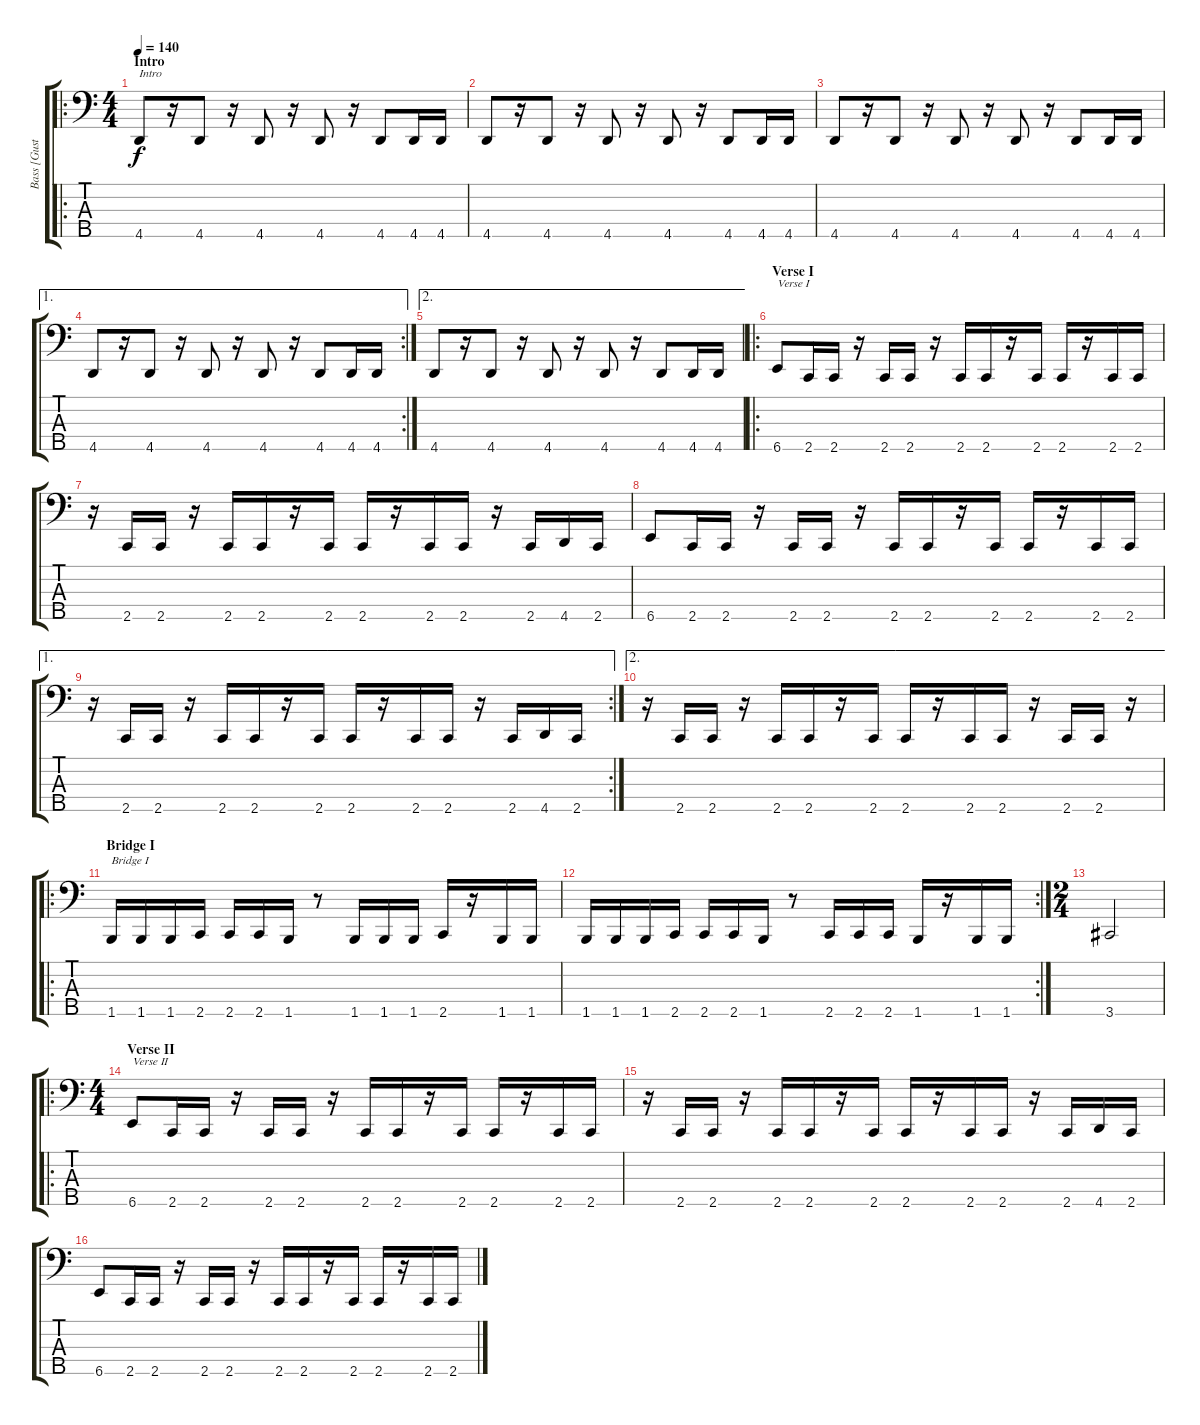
\track ("Bass [Gustaf Hielm]" "Bass [Gust") {instrument electricbasspick}
\staff {score tabs}
\tuning (Gb2 Db2 Ab1 Eb1 Bb0) {hide}
\ro
\ts (4 4)
\section ("" "Intro")
\tempo 140
\clef f4
\ks c
4.5.8{txt "Intro" dy f instrument electricbasspick} r.16 4.5.8 r.16 4.5.8 r.16 4.5.8 r.16 4.5.8 4.5.16 4.5.16 |
4.5.8 r.16 4.5.8 r.16 4.5.8 r.16 4.5.8 r.16 4.5.8 4.5.16 4.5.16 |
4.5.8 r.16 4.5.8 r.16 4.5.8 r.16 4.5.8 r.16 4.5.8 4.5.16 4.5.16 |
\ae 1
\rc 2
4.5.8 r.16 4.5.8 r.16 4.5.8 r.16 4.5.8 r.16 4.5.8 4.5.16 4.5.16 |
\ae 2
4.5.8 r.16 4.5.8 r.16 4.5.8 r.16 4.5.8 r.16 4.5.8 4.5.16 4.5.16 |
\ro
\section ("" "Verse I")
6.5.8{txt "Verse I"} 2.5.16 2.5.16 r.16 2.5.16 2.5.16 r.16 2.5.16 2.5.16 r.16 2.5.16 2.5.16 r.16 2.5.16 2.5.16 |
r.16 2.5.16 2.5.16 r.16 2.5.16 2.5.16 r.16 2.5.16 2.5.16 r.16 2.5.16 2.5.16 r.16 2.5.16 4.5.16 2.5.16 |
6.5.8 2.5.16 2.5.16 r.16 2.5.16 2.5.16 r.16 2.5.16 2.5.16 r.16 2.5.16 2.5.16 r.16 2.5.16 2.5.16 |
\ae 1
\rc 2
r.16 2.5.16 2.5.16 r.16 2.5.16 2.5.16 r.16 2.5.16 2.5.16 r.16 2.5.16 2.5.16 r.16 2.5.16 4.5.16 2.5.16 |
\ae 2
r.16 2.5.16 2.5.16 r.16 2.5.16 2.5.16 r.16 2.5.16 2.5.16 r.16 2.5.16 2.5.16 r.16 2.5.16 2.5.16 r.16 |
\ro
\section ("" "Bridge I")
1.5.16{txt "Bridge I"} 1.5.16 1.5.16 2.5.16 2.5.16 2.5.16 1.5.16 r.8 1.5.16 1.5.16 1.5.16 2.5.16 r.16 1.5.16 1.5.16 |
\rc 2
1.5.16 1.5.16 1.5.16 2.5.16 2.5.16 2.5.16 1.5.16 r.8 2.5.16 2.5.16 2.5.16 1.5.16 r.16 1.5.16 1.5.16 |
\ts (2 4)
3.5.2 |
\ro
\ts (4 4)
\section ("" "Verse II")
6.5.8{txt "Verse II"} 2.5.16 2.5.16 r.16 2.5.16 2.5.16 r.16 2.5.16 2.5.16 r.16 2.5.16 2.5.16 r.16 2.5.16 2.5.16 |
r.16 2.5.16 2.5.16 r.16 2.5.16 2.5.16 r.16 2.5.16 2.5.16 r.16 2.5.16 2.5.16 r.16 2.5.16 4.5.16 2.5.16 |
6.5.8 2.5.16 2.5.16 r.16 2.5.16 2.5.16 r.16 2.5.16 2.5.16 r.16 2.5.16 2.5.16 r.16 2.5.16 2.5.16
